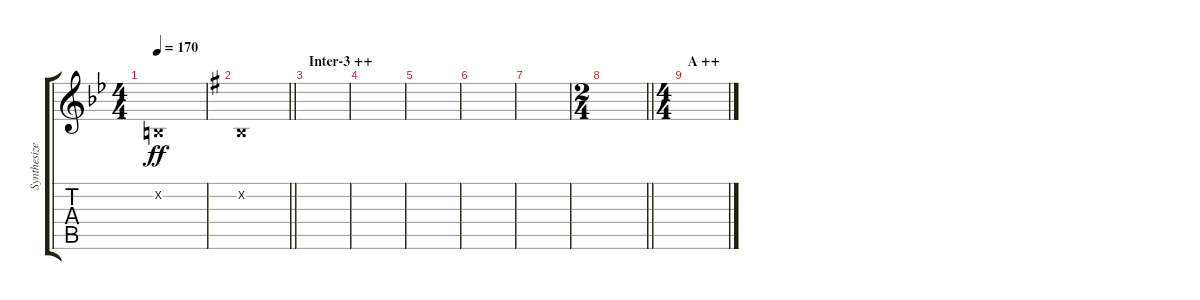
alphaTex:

\track ("Synthesizer A" "Synthesize") {instrument stringensemble1}
\staff {score tabs}
\tuning (E4 B3 G3 D3 A2 E2) {hide}
\ts (4 4)
\tempo 170
\clef g2
\ks bb
0.2{x}.1{dy ff} |
\barLineRight lightlight
\ks g
0.2{x}.1 |
\section ("" "Inter-3 ++")
|
|
|
|
|
\ts (2 4)
\barLineRight lightlight
|
\ts (4 4)
\section ("" "A ++")
